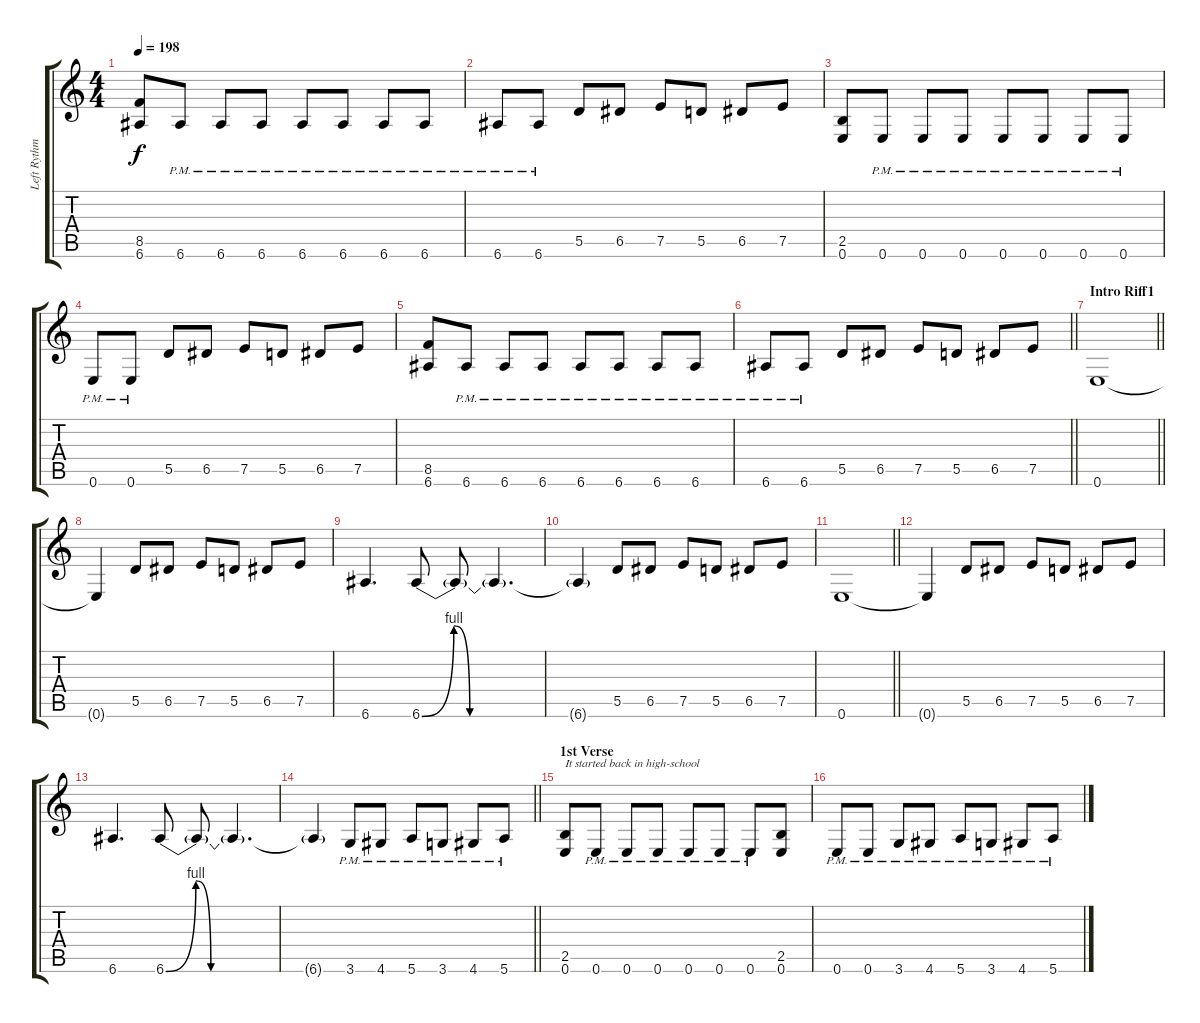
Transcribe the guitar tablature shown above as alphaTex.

\track ("Left Rythm Guitar" "Left Rythm") {instrument distortionguitar}
\staff {score tabs}
\tuning (E4 B3 G3 D3 A2 E2) {hide}
\ts (4 4)
\tempo 198
\clef g2
\ks c
(8.5 6.6).8{dy f} 6.6{pm}.8 6.6{pm}.8 6.6{pm}.8 6.6{pm}.8 6.6{pm}.8 6.6{pm}.8 6.6{pm}.8 |
6.6{pm}.8 6.6{pm}.8 5.5.8 6.5.8 7.5.8 5.5.8 6.5.8 7.5.8 |
(2.5 0.6).8 0.6{pm}.8 0.6{pm}.8 0.6{pm}.8 0.6{pm}.8 0.6{pm}.8 0.6{pm}.8 0.6{pm}.8 |
0.6{pm}.8 0.6{pm}.8 5.5.8 6.5.8 7.5.8 5.5.8 6.5.8 7.5.8 |
(8.5 6.6).8 6.6{pm}.8 6.6{pm}.8 6.6{pm}.8 6.6{pm}.8 6.6{pm}.8 6.6{pm}.8 6.6{pm}.8 |
\barLineRight lightlight
6.6{pm}.8 6.6{pm}.8 5.5.8 6.5.8 7.5.8 5.5.8 6.5.8 7.5.8 |
\section ("" "Intro Riff1")
\barLineRight lightlight
0.6.1 |
0.6{t}.4 5.5.8 6.5.8 7.5.8 5.5.8 6.5.8 7.5.8 |
6.6.4{d} 6.6{be (custom 0 0 10 4 15 0 30 0 60 0)}.8 6.6{t}.8 6.6{t}.4{d} |
6.6{t}.4 5.5.8 6.5.8 7.5.8 5.5.8 6.5.8 7.5.8 |
\barLineRight lightlight
0.6.1 |
0.6{t}.4 5.5.8 6.5.8 7.5.8 5.5.8 6.5.8 7.5.8 |
6.6.4{d} 6.6{be (custom 0 0 10 4 15 0 30 0 60 0)}.8 6.6{t}.8 6.6{t}.4{d} |
\barLineRight lightlight
6.6{t}.4 3.6{pm}.8 4.6{pm}.8 5.6{pm}.8 3.6{pm}.8 4.6{pm}.8 5.6{pm}.8 |
\section ("" "1st Verse")
(2.5 0.6).8{txt "It started back in high-school"} 0.6{pm}.8 0.6{pm}.8 0.6{pm}.8 0.6{pm}.8 0.6{pm}.8 0.6{pm}.8 (2.5 0.6).8 |
0.6{pm}.8 0.6{pm}.8 3.6{pm}.8 4.6{pm}.8 5.6{pm}.8 3.6{pm}.8 4.6{pm}.8 5.6{pm}.8
